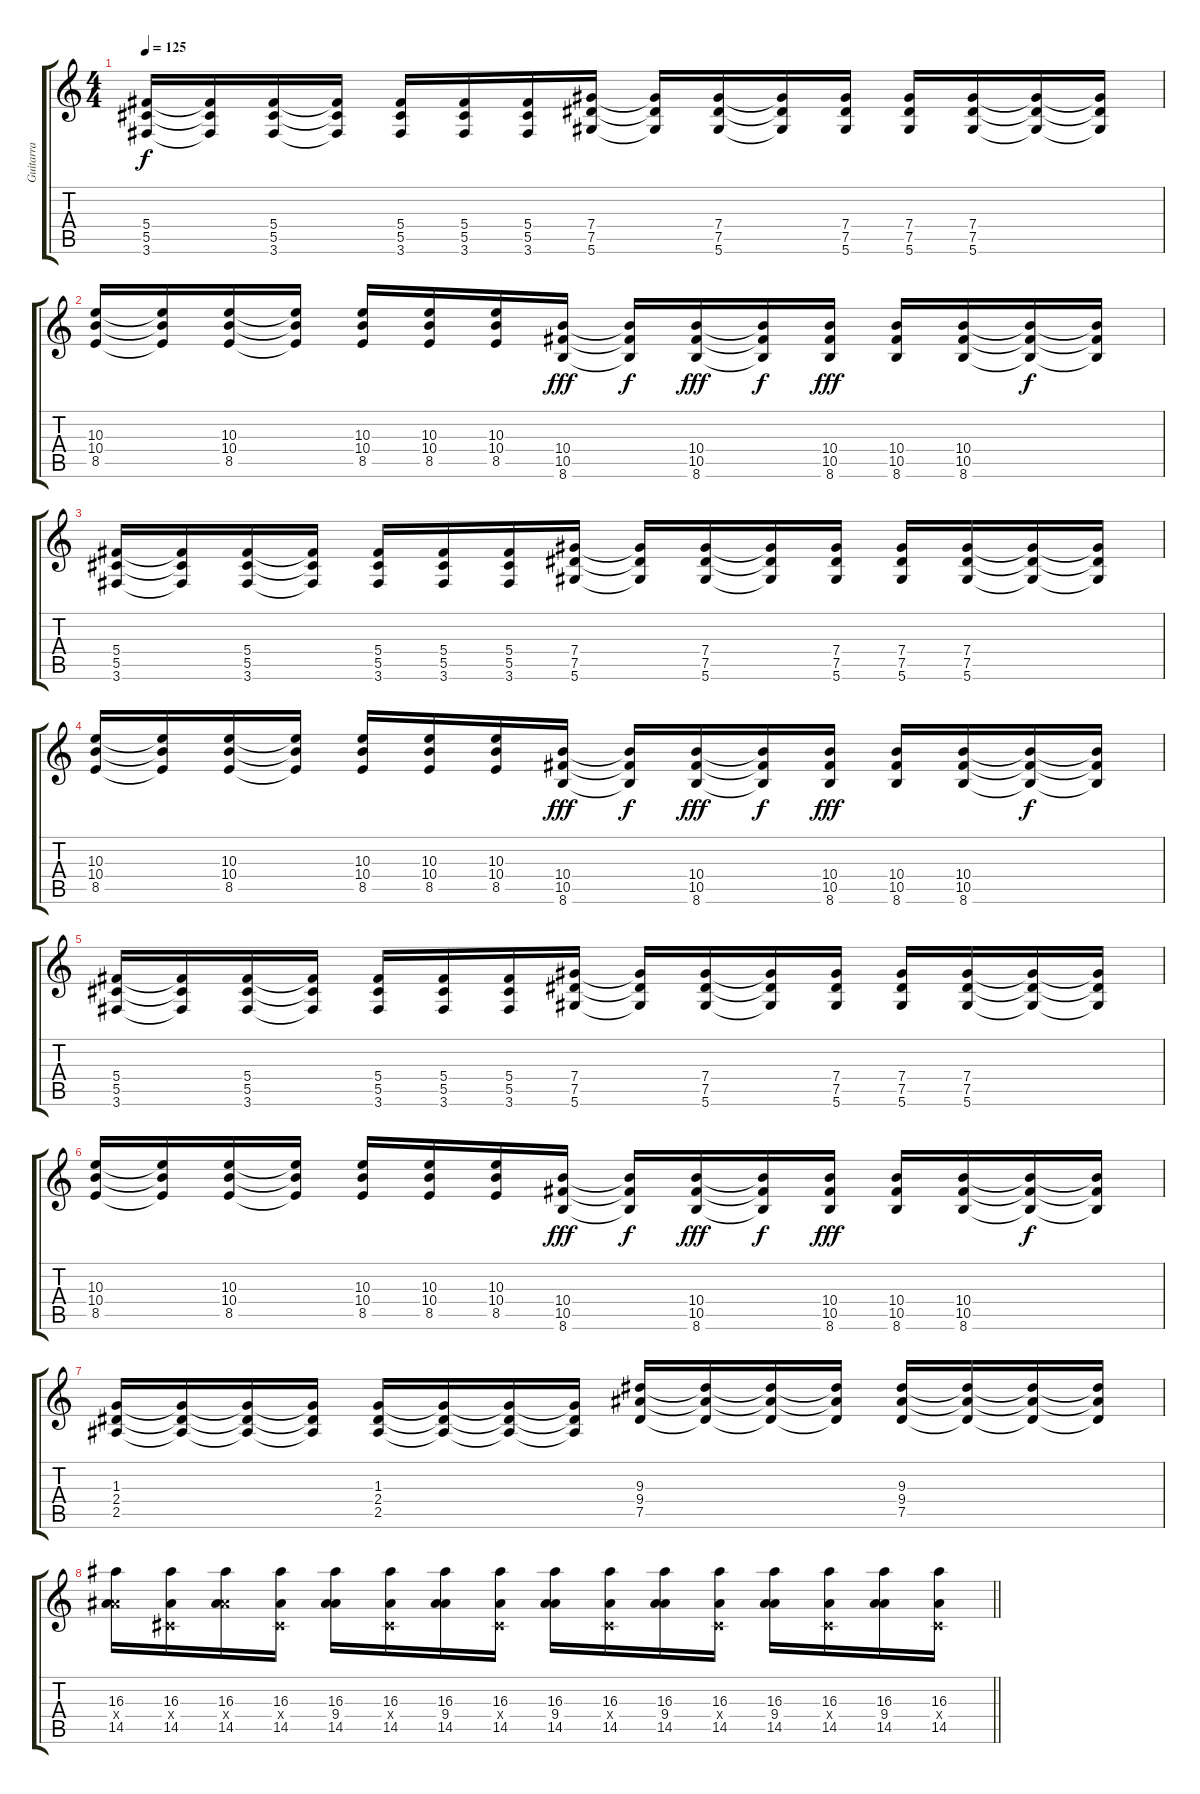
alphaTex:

\track ("Guitarra" "Guitarra") {instrument distortionguitar}
\staff {score tabs}
\tuning (Eb4 Bb3 Gb3 Db3 Ab2 Eb2) {hide}
\ts (4 4)
\tempo 125
\clef g2
\ks c
(5.4 5.5 3.6).16{dy f} (5.4{t} 5.5{t} 3.6{t}).16 (5.4 5.5 3.6).16 (5.4{t} 5.5{t} 3.6{t}).16 (5.4 5.5 3.6).16 (5.4 5.5 3.6).16 (5.4 5.5 3.6).16 (7.4 7.5 5.6).16 (7.4{t} 7.5{t} 5.6{t}).16 (7.4 7.5 5.6).16 (7.4{t} 7.5{t} 5.6{t}).16 (7.4 7.5 5.6).16 (7.4 7.5 5.6).16 (7.4 7.5 5.6).16 (7.4{t} 7.5{t} 5.6{t}).16 (7.4{t} 7.5{t} 5.6{t}).16 |
(10.3 10.4 8.5).16 (10.3{t} 10.4{t} 8.5{t}).16 (10.3 10.4 8.5).16 (10.3{t} 10.4{t} 8.5{t}).16 (10.3 10.4 8.5).16 (10.3 10.4 8.5).16 (10.3 10.4 8.5).16 (10.4 10.5 8.6).16{dy fff} (10.4{t} 10.5{t} 8.6{t}).16{dy f} (10.4 10.5 8.6).16{dy fff} (10.4{t} 10.5{t} 8.6{t}).16{dy f} (10.4 10.5 8.6).16{dy fff} (10.4 10.5 8.6).16 (10.4 10.5 8.6).16 (10.4{t} 10.5{t} 8.6{t}).16{dy f} (10.4{t} 10.5{t} 8.6{t}).16 |
(5.4 5.5 3.6).16 (5.4{t} 5.5{t} 3.6{t}).16 (5.4 5.5 3.6).16 (5.4{t} 5.5{t} 3.6{t}).16 (5.4 5.5 3.6).16 (5.4 5.5 3.6).16 (5.4 5.5 3.6).16 (7.4 7.5 5.6).16 (7.4{t} 7.5{t} 5.6{t}).16 (7.4 7.5 5.6).16 (7.4{t} 7.5{t} 5.6{t}).16 (7.4 7.5 5.6).16 (7.4 7.5 5.6).16 (7.4 7.5 5.6).16 (7.4{t} 7.5{t} 5.6{t}).16 (7.4{t} 7.5{t} 5.6{t}).16 |
(10.3 10.4 8.5).16 (10.3{t} 10.4{t} 8.5{t}).16 (10.3 10.4 8.5).16 (10.3{t} 10.4{t} 8.5{t}).16 (10.3 10.4 8.5).16 (10.3 10.4 8.5).16 (10.3 10.4 8.5).16 (10.4 10.5 8.6).16{dy fff} (10.4{t} 10.5{t} 8.6{t}).16{dy f} (10.4 10.5 8.6).16{dy fff} (10.4{t} 10.5{t} 8.6{t}).16{dy f} (10.4 10.5 8.6).16{dy fff} (10.4 10.5 8.6).16 (10.4 10.5 8.6).16 (10.4{t} 10.5{t} 8.6{t}).16{dy f} (10.4{t} 10.5{t} 8.6{t}).16 |
(5.4 5.5 3.6).16 (5.4{t} 5.5{t} 3.6{t}).16 (5.4 5.5 3.6).16 (5.4{t} 5.5{t} 3.6{t}).16 (5.4 5.5 3.6).16 (5.4 5.5 3.6).16 (5.4 5.5 3.6).16 (7.4 7.5 5.6).16 (7.4{t} 7.5{t} 5.6{t}).16 (7.4 7.5 5.6).16 (7.4{t} 7.5{t} 5.6{t}).16 (7.4 7.5 5.6).16 (7.4 7.5 5.6).16 (7.4 7.5 5.6).16 (7.4{t} 7.5{t} 5.6{t}).16 (7.4{t} 7.5{t} 5.6{t}).16 |
(10.3 10.4 8.5).16 (10.3{t} 10.4{t} 8.5{t}).16 (10.3 10.4 8.5).16 (10.3{t} 10.4{t} 8.5{t}).16 (10.3 10.4 8.5).16 (10.3 10.4 8.5).16 (10.3 10.4 8.5).16 (10.4 10.5 8.6).16{dy fff} (10.4{t} 10.5{t} 8.6{t}).16{dy f} (10.4 10.5 8.6).16{dy fff} (10.4{t} 10.5{t} 8.6{t}).16{dy f} (10.4 10.5 8.6).16{dy fff} (10.4 10.5 8.6).16 (10.4 10.5 8.6).16 (10.4{t} 10.5{t} 8.6{t}).16{dy f} (10.4{t} 10.5{t} 8.6{t}).16 |
(1.3 2.4 2.5).16 (1.3{t} 2.4{t} 2.5{t}).16 (1.3{t} 2.4{t} 2.5{t}).16 (1.3{t} 2.4{t} 2.5{t}).16 (1.3 2.4 2.5).16 (1.3{t} 2.4{t} 2.5{t}).16 (1.3{t} 2.4{t} 2.5{t}).16 (1.3{t} 2.4{t} 2.5{t}).16 (9.3 9.4 7.5).16 (9.3{t} 9.4{t} 7.5{t}).16 (9.3{t} 9.4{t} 7.5{t}).16 (9.3{t} 9.4{t} 7.5{t}).16 (9.3 9.4 7.5).16 (9.3{t} 9.4{t} 7.5{t}).16 (9.3{t} 9.4{t} 7.5{t}).16 (9.3{t} 9.4{t} 7.5{t}).16 |
\barLineRight lightlight
(16.3 9.4{x} 14.5).16 (16.3 0.4{x} 14.5).16 (16.3 9.4{x} 14.5).16 (16.3 0.4{x} 14.5).16 (16.3 9.4 14.5).16 (16.3 0.4{x} 14.5).16 (16.3 9.4 14.5).16 (16.3 0.4{x} 14.5).16 (16.3 9.4 14.5).16 (16.3 0.4{x} 14.5).16 (16.3 9.4 14.5).16 (16.3 0.4{x} 14.5).16 (16.3 9.4 14.5).16 (16.3 0.4{x} 14.5).16 (16.3 9.4 14.5).16 (16.3 0.4{x} 14.5).16
